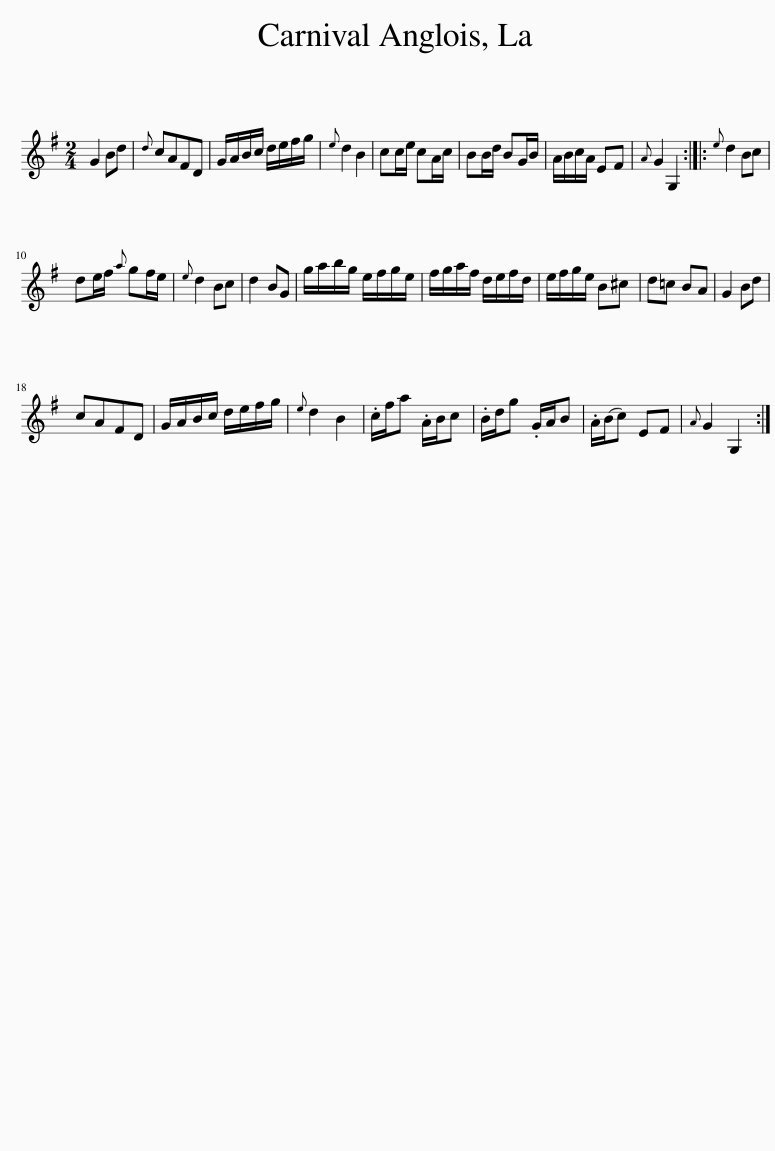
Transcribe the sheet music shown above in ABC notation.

X:1
L:1/8
M:2/4
I:linebreak $
K:G
V:1 treble
V:1
 G2 Bd |{d} cAFD | G/A/B/c/ d/e/f/g/ |{e} d2 B2 | cc/e/ cA/c/ | %5
 BB/d/ BG/B/ | A/B/c/A/ EF |{A} G2 G,2 ::{e} d2 Bc |$ de/f/{a} gf/e/ | %10
{e} d2 Bc | d2 BG | g/a/b/g/ e/f/g/e/ | f/g/a/f/ d/e/f/d/ | e/f/g/e/ B^c | %15
 d=c BA | G2 Bd |$ cAFD | G/A/B/c/ d/e/f/g/ |{e} d2 B2 | %20
 .c/f/a .A/B/c | .B/d/g .G/A/B | .A/(B/c) EF |{A} G2 G,2 :| %24
